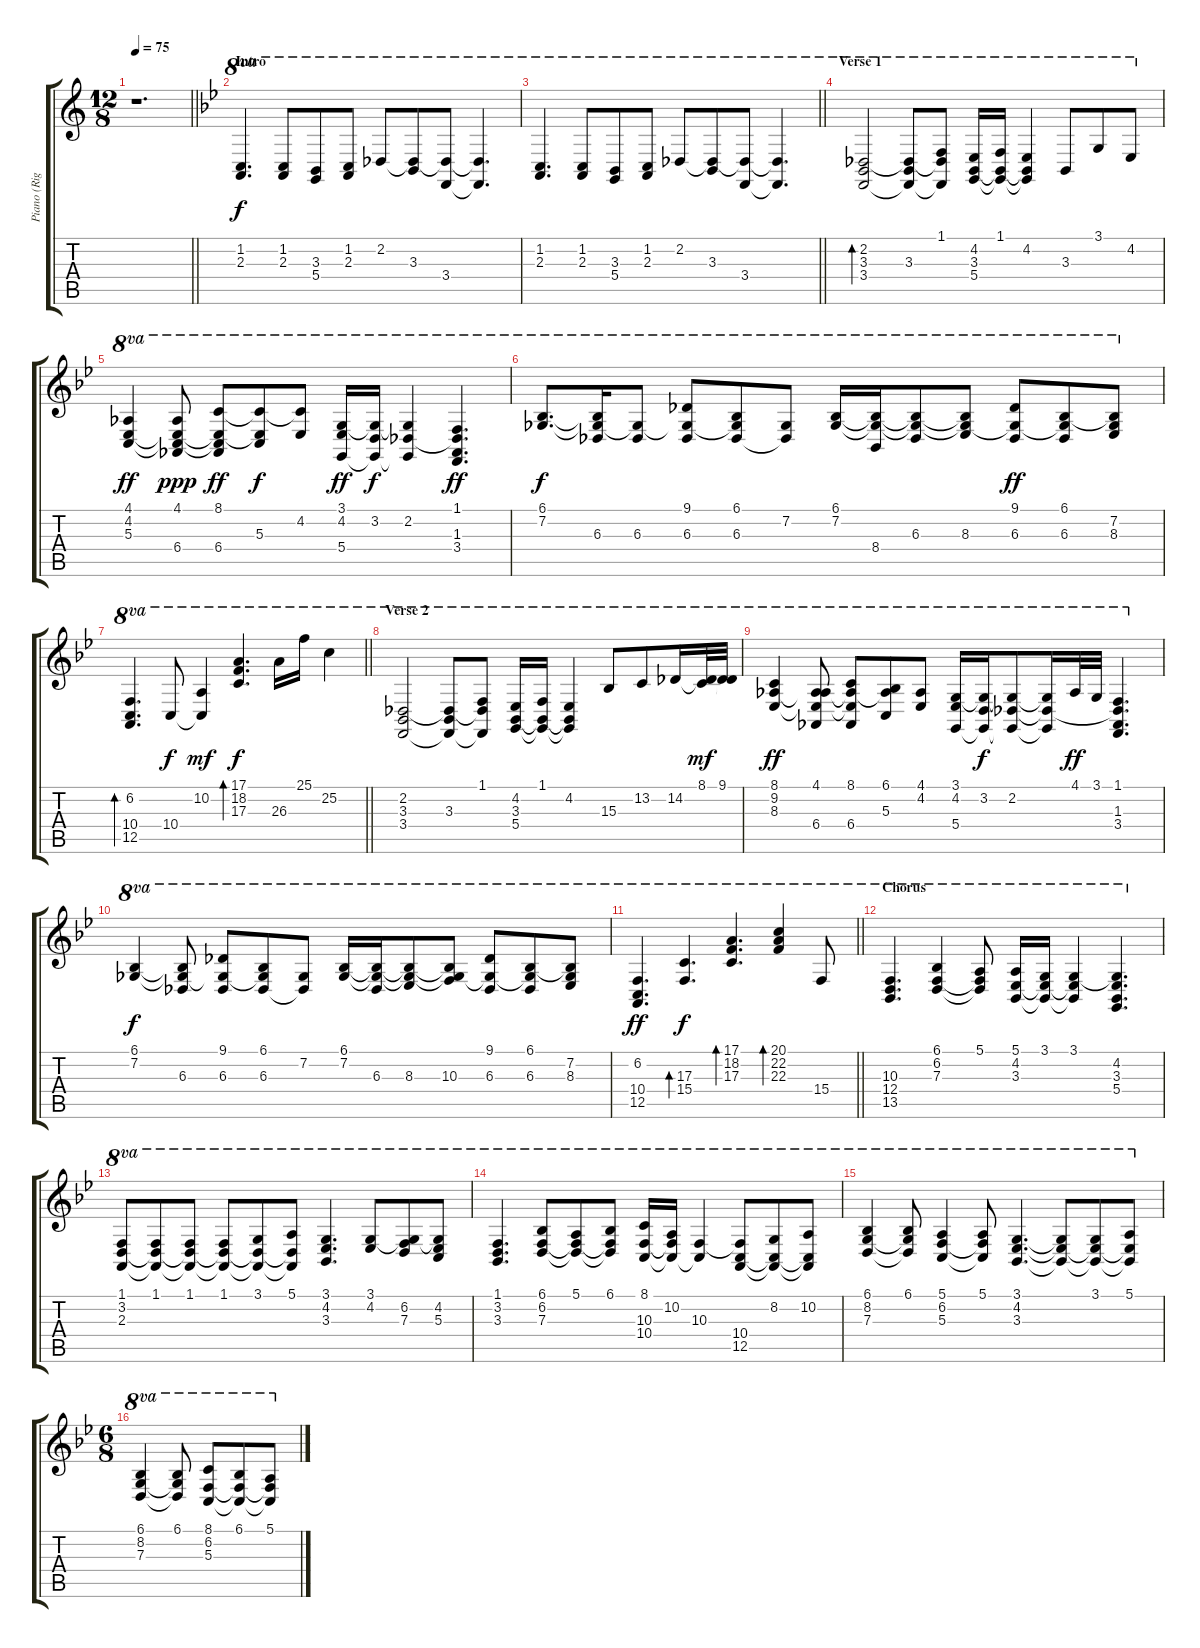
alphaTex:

\track ("Piano (Right Hand)" "Piano (Rig") {instrument acousticgrandpiano}
\staff {score tabs}
\tuning (E4 B3 G3 D3 A2 E2) {hide}
\ts (12 8)
\tempo 75
\clef g2
\barLineRight lightlight
\ks c
r.1{d dy f instrument acousticgrandpiano} |
\section ("" "Intro")
\ks bb
(1.2 2.3).4{d ot 8va} (1.2 2.3).8{ot 8va} (3.3 5.4).8{ot 8va} (1.2 2.3).8{ot 8va} 2.2.8{ot 8va} (2.2{t} 3.3).8{ot 8va} (2.2{t} 3.4).8{ot 8va} (2.2{t} 3.4{t}).4{d ot 8va} |
\barLineRight lightlight
(1.2 2.3).4{d ot 8va} (1.2 2.3).8{ot 8va} (3.3 5.4).8{ot 8va} (1.2 2.3).8{ot 8va} 2.2.8{ot 8va} (2.2{t} 3.3).8{ot 8va} (2.2{t} 3.4).8{ot 8va} (2.2{t} 3.4{t}).4{d ot 8va} |
\section ("" "Verse 1")
(2.2 3.3 3.4).2{bd 120 ot 8va} (2.2{t} 3.3 3.4{t}).8{ot 8va} (1.1 2.2{t} 3.4{t}).8{ot 8va} (4.2 3.3 5.4).16{ot 8va} (1.1 3.3{t} 5.4{t}).16{ot 8va} (4.2 3.3{t} 5.4{t}).4{ot 8va} 3.3.8{ot 8va} 3.1.8{ot 8va} 4.2.8{ot 8va} |
(4.1 4.2 5.3).4{ot 8va dy ff} (4.1 4.2{t} 5.3{t} 6.4).8{ot 8va dy ppp} (8.1 4.2{t} 5.3{t} 6.4).8{ot 8va dy ff} (8.1{t} 4.2{t} 5.3).8{ot 8va dy f} (8.1{t} 4.2).8{ot 8va} (3.1 4.2 5.4).16{ot 8va dy ff} (3.1{t} 3.2 5.4{t}).16{ot 8va dy f} (3.1{t} 2.2 5.4{t}).4{ot 8va} (1.1 2.2{t} 1.3 3.4).4{d ot 8va dy ff} |
(6.1 7.2).8{d ot 8va dy f} (6.1{t} 7.2{t} 6.3).16{ot 8va} (7.2{t} 6.3).8{ot 8va} (9.1 7.2{t} 6.3).8{ot 8va} (6.1 7.2{t} 6.3).8{ot 8va} (7.2 6.3{t}).8{ot 8va} (6.1 7.2).16{ot 8va} (6.1{t} 7.2{t} 8.4).16{ot 8va} (6.1{t} 7.2{t} 6.3).8{ot 8va} (6.1{t} 7.2{t} 8.3).8{ot 8va} (9.1 7.2{t} 6.3).8{ot 8va dy ff} (6.1 7.2{t} 6.3).8{ot 8va} (6.1{t} 7.2 8.3).8{ot 8va} |
\barLineRight lightlight
(6.2 10.4 12.5).4{d bd 60 ot 8va} 10.4.8{ot 8va dy f} (10.2 10.4{t}).4{ot 8va dy mf} (17.1 18.2 17.3).4{d bd 60 ot 8va dy f} 26.3.16{ot 8va} 25.1.16{ot 8va} 25.2.4{ot 8va} |
\section ("" "Verse 2")
(2.2 3.3 3.4).2{ot 8va} (2.2{t} 3.3 3.4{t}).8{ot 8va} (1.1 2.2{t} 3.4{t}).8{ot 8va} (4.2 3.3 5.4).16{ot 8va} (1.1 3.3{t} 5.4{t}).16{ot 8va} (4.2 3.3{t} 5.4{t}).4{ot 8va} 15.3.8{ot 8va} 13.2.8{ot 8va} 14.2.16{ot 8va} (8.1 14.2{t}).32{ot 8va dy mf} (9.1 14.2{t}).32{ot 8va} |
(8.1 9.2 8.3).4{ot 8va dy ff} (4.1 9.2{t} 8.3{t} 6.4).8{ot 8va} (8.1 9.2{t} 8.3{t} 6.4).8{ot 8va} (6.1 9.2{t} 5.3).8{ot 8va} (4.1 4.2).8{ot 8va} (3.1 4.2 5.4).16{ot 8va} (3.1{t} 3.2 5.4{t}).16{ot 8va dy f} (3.1{t} 2.2 5.4{t}).8{ot 8va} (3.1{t} 2.2{t} 5.4{t}).16{ot 8va} 4.1.32{ot 8va dy ff} 3.1.32{ot 8va} (1.1 2.2{t} 1.3 3.4).4{d ot 8va} |
(6.1 7.2).4{ot 8va dy f} (6.1{t} 7.2{t} 6.3).8{ot 8va} (9.1 7.2{t} 6.3).8{ot 8va} (6.1 7.2{t} 6.3).8{ot 8va} (7.2 6.3{t}).8{ot 8va} (6.1 7.2).16{ot 8va} (6.1{t} 7.2{t} 6.3).16{ot 8va} (6.1{t} 7.2{t} 8.3).8{ot 8va} (6.1{t} 7.2{t} 10.3).8{ot 8va} (9.1 7.2{t} 6.3).8{ot 8va} (6.1 7.2{t} 6.3).8{ot 8va} (6.1{t} 7.2 8.3).8{ot 8va} |
\barLineRight lightlight
(6.2 10.4 12.5).4{d ot 8va dy ff} (17.3 15.4).4{d bd 60 ot 8va dy f} (17.1 18.2 17.3).4{d bd 60 ot 8va} (20.1 22.2 22.3).4{bd 60 ot 8va} 15.4.8{ot 8va} |
\section ("" "Chorus")
(10.3 12.4 13.5).4{d ot 8va} (6.1 6.2 7.3).4{ot 8va} (5.1 6.2{t} 7.3{t}).8{ot 8va} (5.1 4.2 3.3).16{ot 8va} (3.1 4.2{t} 3.3{t}).16{ot 8va} (3.1 4.2{t} 3.3{t}).4{ot 8va} (3.1{t} 4.2 3.3 5.4).4{d ot 8va} |
(1.1 3.2 2.3).8{ot 8va} (1.1 3.2{t} 2.3{t}).8{ot 8va} (1.1 3.2{t} 2.3{t}).8{ot 8va} (1.1 3.2{t} 2.3{t}).8{ot 8va} (3.1 3.2{t} 2.3{t}).8{ot 8va} (5.1 3.2{t} 2.3{t}).8{ot 8va} (3.1 4.2 3.3).4{d ot 8va} (3.1 4.2).8{ot 8va} (3.1{t} 6.2 7.3).8{ot 8va} (3.1{t} 4.2 5.3).8{ot 8va} |
(1.1 3.2 3.3).4{d ot 8va} (6.1 6.2 7.3).8{ot 8va} (5.1 6.2{t} 7.3{t}).8{ot 8va} (6.1 6.2{t} 7.3{t}).8{ot 8va} (8.1 10.3 10.4).16{ot 8va} (10.2 10.3{t} 10.4{t}).16{ot 8va} (10.3 10.4{t}).4{ot 8va} (10.3{t} 10.4 12.5).8{ot 8va} (8.2 10.4{t} 12.5{t}).8{ot 8va} (10.2 10.4{t} 12.5{t}).8{ot 8va} |
(6.1 8.2 7.3).4{ot 8va} (6.1 8.2{t} 7.3{t}).8{ot 8va} (5.1 6.2 5.3).4{ot 8va} (5.1 6.2{t} 5.3{t}).8{ot 8va} (3.1 4.2 3.3).4{d ot 8va} (3.1{t} 4.2{t} 3.3{t}).8{ot 8va} (3.1 4.2{t} 3.3{t}).8{ot 8va} (5.1 4.2{t} 3.3{t}).8{ot 8va} |
\ts (6 8)
(6.1 8.2 7.3).4{ot 8va} (6.1 8.2{t} 7.3{t}).8{ot 8va} (8.1 6.2 5.3).8{ot 8va} (6.1 6.2{t} 5.3{t}).8{ot 8va} (5.1 6.2{t} 5.3{t}).8{ot 8va}
